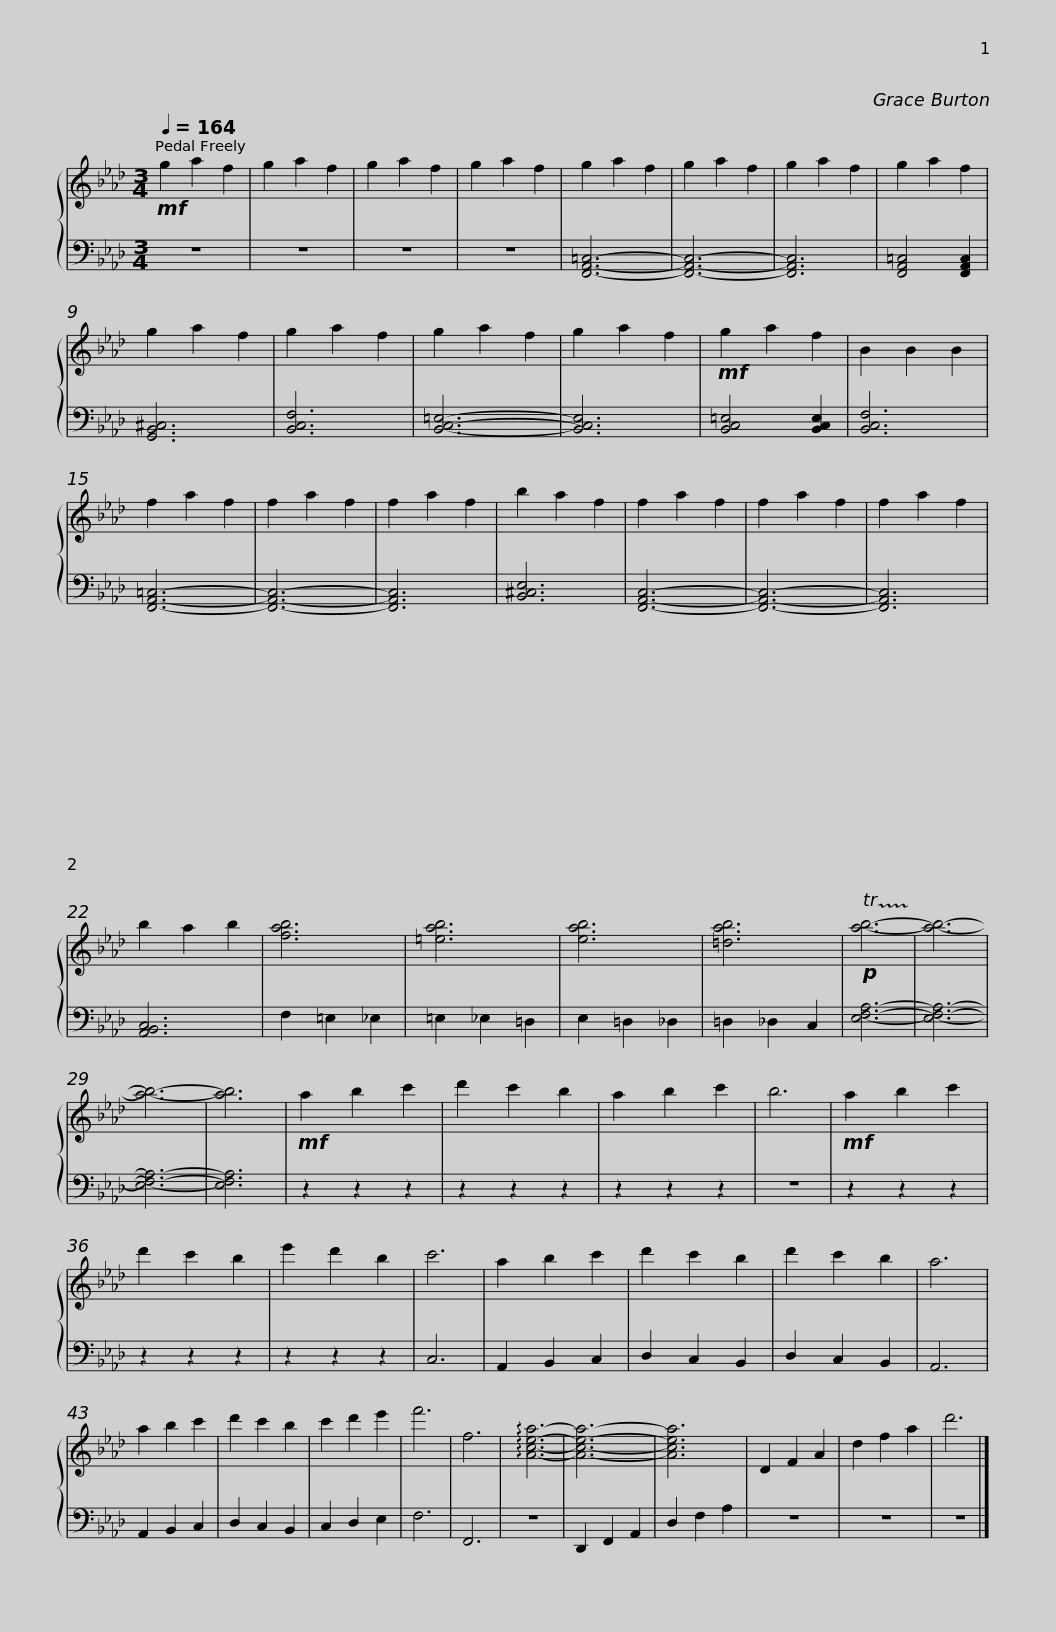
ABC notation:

X:1
%%score { 1 | 2 }
L:1/8
Q:1/4=164
M:3/4
I:linebreak $
K:Ab
V:1 treble
V:2 bass
V:1
!mf! g2 a2 f2 | g2 a2 f2 | g2 a2 f2 | g2 a2 f2 | g2 a2 f2 | %5
 g2 a2 f2 | g2 a2 f2 | g2 a2 f2 | g2 a2 f2 | g2 a2 f2 | %10
 g2 a2 f2 | g2 a2 f2 |$!mf! g2 a2 f2 | B2 B2 B2 | f2 a2 f2 | %15
 f2 a2 f2 | f2 a2 f2 | b2 a2 f2 | f2 a2 f2 | f2 a2 f2 | %20
 f2 a2 f2 | b2 a2 b2 | [fab]6 |$ [=eab]6 | [eab]6 | %25
 [=dab]6 |!p! !trill(!T[ab]6-!trill)! | [ab]6- | [ab]6- | [ab]6 | %30
!mf! a2 b2 c'2 | d'2 c'2 b2 | a2 b2 c'2 | b6 |$!mf! a2 b2 c'2 | %35
 d'2 c'2 b2 | e'2 d'2 b2 | c'6 | a2 b2 c'2 | d'2 c'2 b2 | %40
 d'2 c'2 b2 | a6 | a2 b2 c'2 | d'2 c'2 b2 | c'2 d'2 e'2 |$ %45
 f'6 | f6 | !arpeggio![Acea]6- | [Acea]6- | [Acea]6 | %50
 D2 F2 A2 | d2 f2 a2 | d'6 |] %53
V:2
 z6 | z6 | z6 | z6 | [F,,A,,=C,]6- | %5
 [F,,A,,C,]6- | [F,,A,,C,]6 | [F,,A,,=C,]4 [F,,A,,C,]2 | [G,,B,,^C,]6 | [B,,C,F,]6 | %10
 [B,,C,=E,]6- | [B,,C,E,]6 |$ [B,,C,=E,]4 [B,,C,E,]2 | [B,,C,F,]6 | [F,,A,,=C,]6- | %15
 [F,,A,,C,]6- | [F,,A,,C,]6 | [B,,^C,E,]6 | [F,,A,,C,]6- | [F,,A,,C,]6- | %20
 [F,,A,,C,]6 | [A,,B,,C,]6 | F,2 =E,2 _E,2 |$ =E,2 _E,2 =D,2 | E,2 =D,2 _D,2 | %25
 =D,2 _D,2 C,2 | [E,F,A,]6- | [E,F,A,]6- | [E,F,A,]6- | [E,F,A,]6 | %30
 z2 z2 z2 | z2 z2 z2 | z2 z2 z2 | z6 |$ z2 z2 z2 | %35
 z2 z2 z2 | z2 z2 z2 | C,6 | A,,2 B,,2 C,2 | D,2 C,2 B,,2 | %40
 D,2 C,2 B,,2 | A,,6 | A,,2 B,,2 C,2 | D,2 C,2 B,,2 | C,2 D,2 E,2 |$ %45
 F,6 | F,,6 | z6 | D,,2 F,,2 A,,2 | D,2 F,2 A,2 | %50
 z6 | z6 | z6 |] %53
